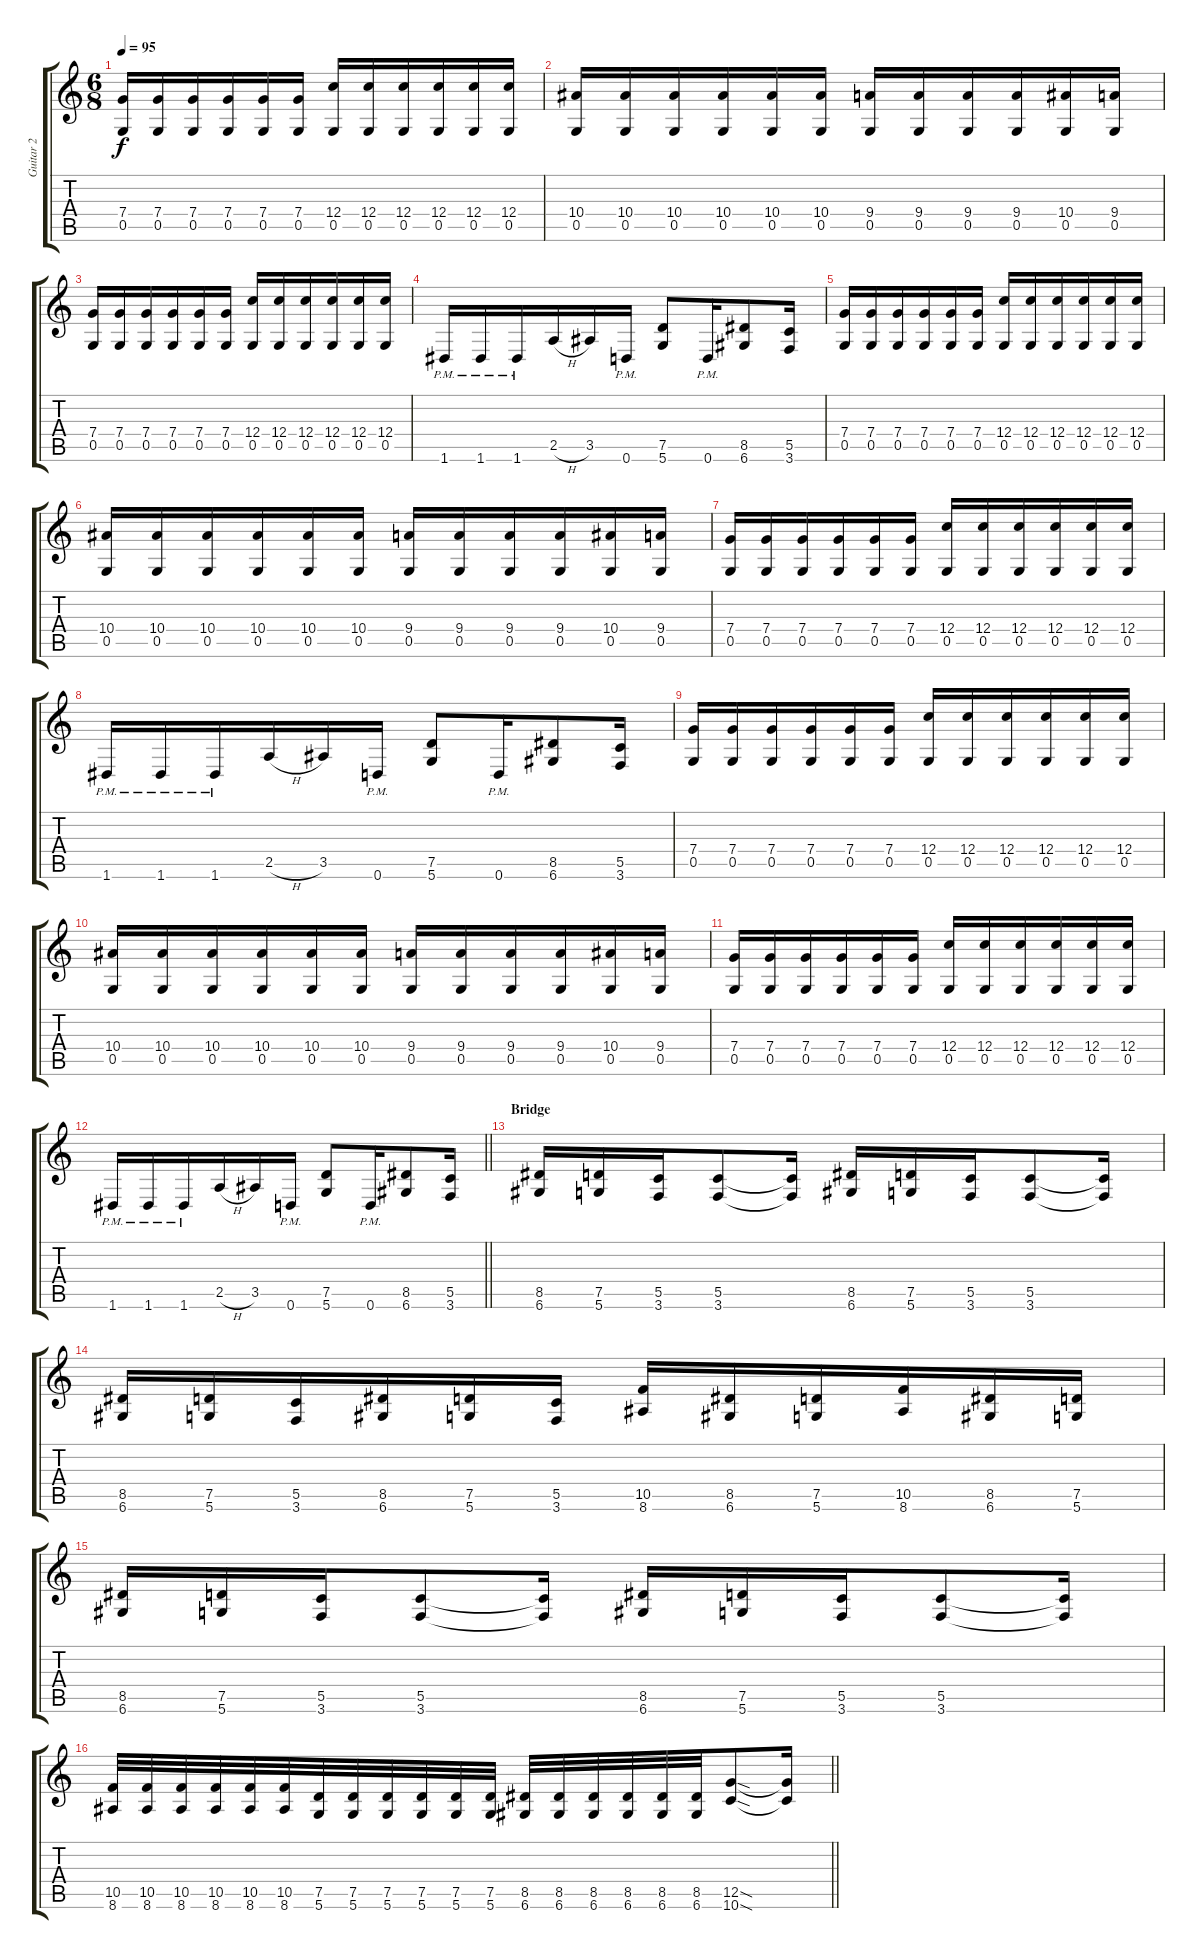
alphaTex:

\track ("Guitar 2" "Guitar 2") {instrument distortionguitar}
\staff {score tabs}
\tuning (D4 A3 F3 C3 G2 D2) {hide}
\ts (6 8)
\tempo 95
\clef g2
\ks c
(7.4 0.5).16{dy f} (7.4 0.5).16 (7.4 0.5).16 (7.4 0.5).16 (7.4 0.5).16 (7.4 0.5).16 (12.4 0.5).16 (12.4 0.5).16 (12.4 0.5).16 (12.4 0.5).16 (12.4 0.5).16 (12.4 0.5).16 |
(10.4 0.5).16 (10.4 0.5).16 (10.4 0.5).16 (10.4 0.5).16 (10.4 0.5).16 (10.4 0.5).16 (9.4 0.5).16 (9.4 0.5).16 (9.4 0.5).16 (9.4 0.5).16 (10.4 0.5).16 (9.4 0.5).16 |
(7.4 0.5).16 (7.4 0.5).16 (7.4 0.5).16 (7.4 0.5).16 (7.4 0.5).16 (7.4 0.5).16 (12.4 0.5).16 (12.4 0.5).16 (12.4 0.5).16 (12.4 0.5).16 (12.4 0.5).16 (12.4 0.5).16 |
1.6{pm}.16 1.6{pm}.16 1.6{pm}.16 2.5{h}.16 3.5.16 0.6{pm}.16 (7.5 5.6).8 0.6{pm}.16 (8.5 6.6).8 (5.5 3.6).16 |
(7.4 0.5).16 (7.4 0.5).16 (7.4 0.5).16 (7.4 0.5).16 (7.4 0.5).16 (7.4 0.5).16 (12.4 0.5).16 (12.4 0.5).16 (12.4 0.5).16 (12.4 0.5).16 (12.4 0.5).16 (12.4 0.5).16 |
(10.4 0.5).16 (10.4 0.5).16 (10.4 0.5).16 (10.4 0.5).16 (10.4 0.5).16 (10.4 0.5).16 (9.4 0.5).16 (9.4 0.5).16 (9.4 0.5).16 (9.4 0.5).16 (10.4 0.5).16 (9.4 0.5).16 |
(7.4 0.5).16 (7.4 0.5).16 (7.4 0.5).16 (7.4 0.5).16 (7.4 0.5).16 (7.4 0.5).16 (12.4 0.5).16 (12.4 0.5).16 (12.4 0.5).16 (12.4 0.5).16 (12.4 0.5).16 (12.4 0.5).16 |
1.6{pm}.16 1.6{pm}.16 1.6{pm}.16 2.5{h}.16 3.5.16 0.6{pm}.16 (7.5 5.6).8 0.6{pm}.16 (8.5 6.6).8 (5.5 3.6).16 |
(7.4 0.5).16 (7.4 0.5).16 (7.4 0.5).16 (7.4 0.5).16 (7.4 0.5).16 (7.4 0.5).16 (12.4 0.5).16 (12.4 0.5).16 (12.4 0.5).16 (12.4 0.5).16 (12.4 0.5).16 (12.4 0.5).16 |
(10.4 0.5).16 (10.4 0.5).16 (10.4 0.5).16 (10.4 0.5).16 (10.4 0.5).16 (10.4 0.5).16 (9.4 0.5).16 (9.4 0.5).16 (9.4 0.5).16 (9.4 0.5).16 (10.4 0.5).16 (9.4 0.5).16 |
(7.4 0.5).16 (7.4 0.5).16 (7.4 0.5).16 (7.4 0.5).16 (7.4 0.5).16 (7.4 0.5).16 (12.4 0.5).16 (12.4 0.5).16 (12.4 0.5).16 (12.4 0.5).16 (12.4 0.5).16 (12.4 0.5).16 |
\barLineRight lightlight
1.6{pm}.16 1.6{pm}.16 1.6{pm}.16 2.5{h}.16 3.5.16 0.6{pm}.16 (7.5 5.6).8 0.6{pm}.16 (8.5 6.6).8 (5.5 3.6).16 |
\section ("" "Bridge")
(8.5 6.6).16 (7.5 5.6).16 (5.5 3.6).16 (5.5 3.6).8 (5.5{t} 3.6{t}).16 (8.5 6.6).16 (7.5 5.6).16 (5.5 3.6).16 (5.5 3.6).8 (5.5{t} 3.6{t}).16 |
(8.5 6.6).16 (7.5 5.6).16 (5.5 3.6).16 (8.5 6.6).16 (7.5 5.6).16 (5.5 3.6).16 (10.5 8.6).16 (8.5 6.6).16 (7.5 5.6).16 (10.5 8.6).16 (8.5 6.6).16 (7.5 5.6).16 |
(8.5 6.6).16 (7.5 5.6).16 (5.5 3.6).16 (5.5 3.6).8 (5.5{t} 3.6{t}).16 (8.5 6.6).16 (7.5 5.6).16 (5.5 3.6).16 (5.5 3.6).8 (5.5{t} 3.6{t}).16 |
\barLineRight lightlight
(10.5 8.6).32 (10.5 8.6).32 (10.5 8.6).32 (10.5 8.6).32 (10.5 8.6).32 (10.5 8.6).32 (7.5 5.6).32 (7.5 5.6).32 (7.5 5.6).32 (7.5 5.6).32 (7.5 5.6).32 (7.5 5.6).32 (8.5 6.6).32 (8.5 6.6).32 (8.5 6.6).32 (8.5 6.6).32 (8.5 6.6).32 (8.5 6.6).32 (12.5{sod} 10.6{sod}).8 (12.5{t} 10.6{t}).16
